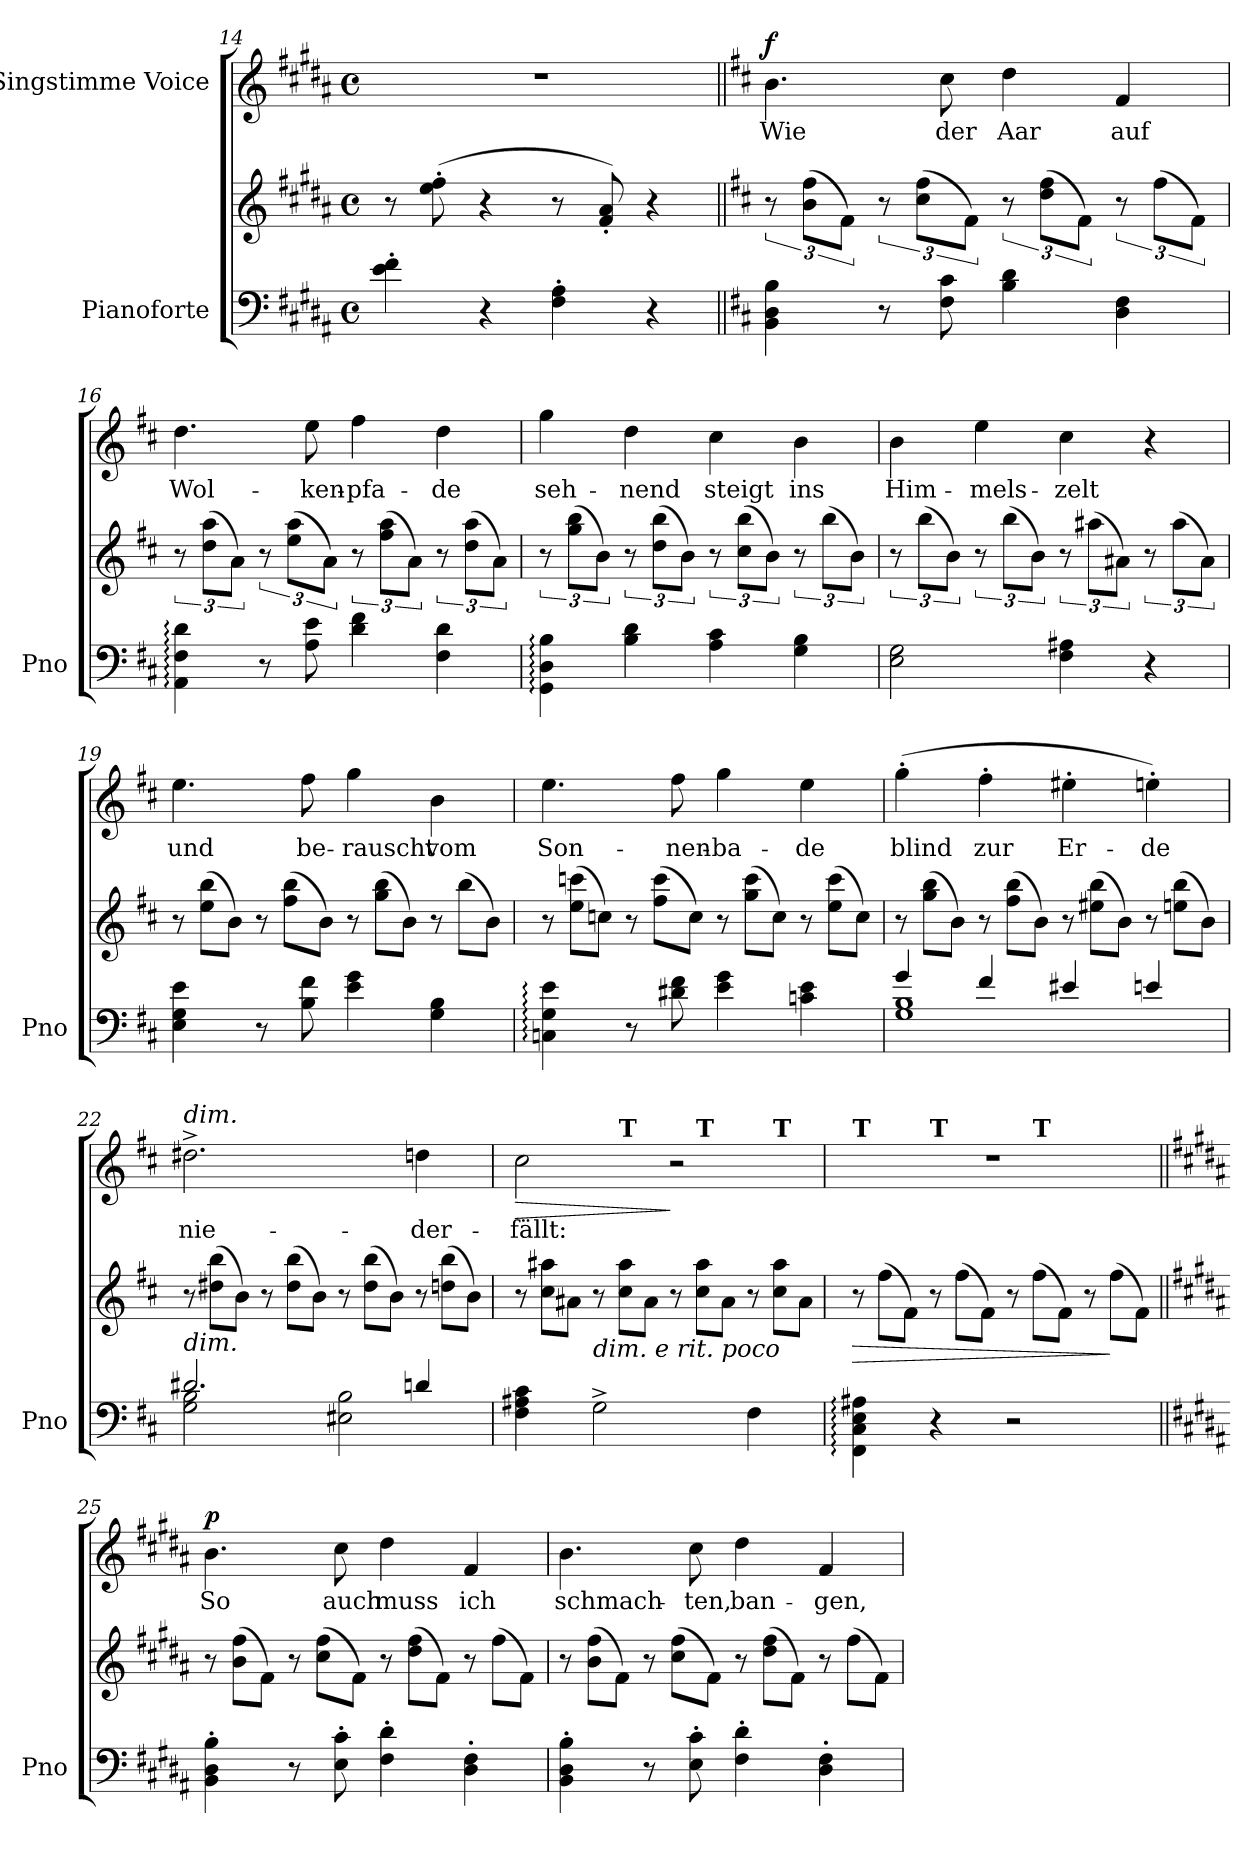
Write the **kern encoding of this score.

**kern	**kern	**dynam	**kern	**text	**dynam
*part2	*part2	*part2	*part1	*part1	*part1
*staff3	*staff2	*staff2/3	*staff1	*staff1	*staff1
*I"Pianoforte	*	*	*I"Singstimme Voice	*	*
*I'Pno	*	*	*	*	*
*clefF4	*clefG2	*	*clefG2	*	*
*k[f#c#g#d#a#]	*k[f#c#g#d#a#]	*	*k[f#c#g#d#a#]	*	*
*M4/4	*M4/4	*	*M4/4	*	*
*met(c)	*met(c)	*	*met(c)	*	*
=14	=14	=14	=14	=14	=14
4e\' 4f#\'	8r	.	1r	.	.
.	(>8ee\' 8ff#\'	.	.	.	.
4r	4r	.	.	.	.
4F#\' 4A#\'	8r	.	.	.	.
.	8f#/' 8a#/')	.	.	.	.
4r	4r	.	.	.	.
!!LO:LB:g=z
=15||	=15||	=15||	=15||	=15||	=15||
*k[f#c#]	*k[f#c#]	*	*k[f#c#]	*	*
!	!	!	!	!LO:LY:b	!LO:DY:a
4BB\ 4D\ 4B\	12r	.	4.b\	Wie	f
.	(>12b\ 12ff#\L	.	.	.	.
.	12f#\J)	.	.	.	.
8r	12r	.	.	.	.
.	(>12cc#\ 12ff#\L	.	.	.	.
!	!	!	!	!LO:LY:b	!
8F#\ 8c#\	.	.	8cc#\	der	.
.	12f#\J)	.	.	.	.
!	!	!	!	!LO:LY:b	!
4B\ 4d\	12r	.	4dd\	Aar	.
.	(>12dd\ 12ff#\L	.	.	.	.
.	12f#\J)	.	.	.	.
!	!	!	!	!LO:LY:b	!
4D\ 4F#\	12r	.	4f#/	auf	.
.	(>12ff#\L	.	.	.	.
.	12f#\J)	.	.	.	.
=16	=16	=16	=16	=16	=16
!	!	!	!	!LO:LY:b	!
4AA\: 4F#\: 4d\:	12r	.	4.dd\	Wol-	.
.	(>12dd\ 12aa\L	.	.	.	.
.	12a\J)	.	.	.	.
8r	12r	.	.	.	.
.	(>12ee\ 12aa\L	.	.	.	.
!	!	!	!	!LO:LY:b	!
8A\ 8e\	.	.	8ee\	-ken-	.
.	12a\J)	.	.	.	.
!	!	!	!	!LO:LY:b	!
4d\ 4f#\	12r	.	4ff#\	-pfa-	.
.	(>12ff#\ 12aa\L	.	.	.	.
.	12a\J)	.	.	.	.
!	!	!	!	!LO:LY:b	!
4F#\ 4d\	12r	.	4dd\	-de	.
.	(>12dd\ 12aa\L	.	.	.	.
.	12a\J)	.	.	.	.
=17	=17	=17	=17	=17	=17
!	!	!	!	!LO:LY:b	!
4GG\: 4D\: 4B\:	12r	.	4gg\	seh-	.
.	(>12gg\ 12bb\L	.	.	.	.
.	12b\J)	.	.	.	.
!	!	!	!	!LO:LY:b	!
4B\ 4d\	12r	.	4dd\	-nend	.
.	(>12dd\ 12bb\L	.	.	.	.
.	12b\J)	.	.	.	.
!	!	!	!	!LO:LY:b	!
4A\ 4c#\	12r	.	4cc#\	steigt	.
.	(>12cc#\ 12bb\L	.	.	.	.
.	12b\J)	.	.	.	.
!	!	!	!	!LO:LY:b	!
4G\ 4B\	12r	.	4b\	ins	.
.	(>12bb\L	.	.	.	.
.	12b\J)	.	.	.	.
=18	=18	=18	=18	=18	=18
!	!	!	!	!LO:LY:b	!
2E\ 2G\	12r	.	4b\	Him-	.
.	(>12bb\L	.	.	.	.
.	12b\J)	.	.	.	.
!	!	!	!	!LO:LY:b	!
.	12r	.	4ee\	-mels-	.
.	(>12bb\L	.	.	.	.
.	12b\J)	.	.	.	.
!	!	!	!	!LO:LY:b	!
4F#\ 4A#X\	12r	.	4cc#\	-zelt	.
.	(>12aa#X\L	.	.	.	.
.	12a#X\J)	.	.	.	.
4r	12r	.	4r	.	.
.	(>12aa#\L	.	.	.	.
.	12a#\J)	.	.	.	.
!!LO:PB:g=z
=19	=19	=19	=19	=19	=19
*	*Xtuplet	*	*	*	*
!	!	!	!	!LO:LY:b	!
4E\ 4G\ 4e\	12r	.	4.ee\	und	.
.	(>12ee\ 12bb\L	.	.	.	.
.	12b\J)	.	.	.	.
8r	12r	.	.	.	.
.	(>12ff#\ 12bb\L	.	.	.	.
!	!	!	!	!LO:LY:b	!
8B\ 8f#\	.	.	8ff#\	be-	.
.	12b\J)	.	.	.	.
!	!	!	!	!LO:LY:b	!
4e\ 4g\	12r	.	4gg\	-rauscht	.
.	(>12gg\ 12bb\L	.	.	.	.
.	12b\J)	.	.	.	.
!	!	!	!	!LO:LY:b	!
4G\ 4B\	12r	.	4b\	vom	.
.	(>12bb\L	.	.	.	.
.	12b\J)	.	.	.	.
=20	=20	=20	=20	=20	=20
!	!	!	!	!LO:LY:b	!
4Cn\: 4G\: 4e\:	12r	.	4.ee\	Son-	.
.	(>12ee\ 12cccn\L	.	.	.	.
.	12ccn\J)	.	.	.	.
8r	12r	.	.	.	.
.	(>12ff#\ 12ccc\L	.	.	.	.
!	!	!	!	!LO:LY:b	!
8d#X\ 8f#\	.	.	8ff#\	-nen-	.
.	12cc\J)	.	.	.	.
!	!	!	!	!LO:LY:b	!
4e\ 4g\	12r	.	4gg\	-ba-	.
.	(>12gg\ 12ccc\L	.	.	.	.
.	12cc\J)	.	.	.	.
!	!	!	!	!LO:LY:b	!
4cn\ 4e\	12r	.	4ee\	-de	.
.	(>12ee\ 12ccc\L	.	.	.	.
.	12cc\J)	.	.	.	.
=21	=21	=21	=21	=21	=21
*^	*	*	*	*	*
!	!	!	!	!	!LO:LY:b	!
4g/	1G 1B	12r	.	(>4gg'\	blind	.
.	.	(>12gg\ 12bb\L	.	.	.	.
.	.	12b\J)	.	.	.	.
!	!	!	!	!	!LO:LY:b	!
4f#/	.	12r	.	4ff#'\	zur	.
.	.	(>12ff#\ 12bb\L	.	.	.	.
.	.	12b\J)	.	.	.	.
!	!	!	!	!	!LO:LY:b	!
4e#X/	.	12r	.	4ee#X'\	Er-	.
.	.	(>12ee#X\ 12bb\L	.	.	.	.
.	.	12b\J)	.	.	.	.
!	!	!	!	!	!LO:LY:b	!
4en/	.	12r	.	4een'\)	-de	.
.	.	(>12een\ 12bb\L	.	.	.	.
.	.	12b\J)	.	.	.	.
=22	=22	=22	=22	=22	=22	=22
!	!	!	!	!LO:TX:a:i:t=dim.	!	!
!	!	!LO:TX:b:i:t=dim.	!	!	!	!
!	!	!	!	!	!LO:LY:b	!
2.d#X/	2G\ 2B\	12r	.	2.dd#X^\	nie-	.
.	.	(>12dd#X\ 12bb\L	.	.	.	.
.	.	12b\J)	.	.	.	.
.	.	12r	.	.	.	.
.	.	(>12dd#\ 12bb\L	.	.	.	.
.	.	12b\J)	.	.	.	.
.	2E#X\ 2B\	12r	.	.	.	.
.	.	(>12dd#\ 12bb\L	.	.	.	.
.	.	12b\J)	.	.	.	.
!	!	!	!	!	!LO:LY:b	!
4dn/	.	12r	.	4ddn\	-der-	.
.	.	(>12ddn\ 12bb\L	.	.	.	.
.	.	12b\J)	.	.	.	.
*v	*v	*	*	*	*	*
!!LO:LB:g=z
=23	=23	=23	=23	=23	=23
!	!	!	!	!LO:LY:b	!LO:HP:b
*	*	*	*^	*	*
*	*	*	*	*^	*	*
*	*	*	*	*	*^	*	*
4F#\ 4A#X\ 4c#\	12r	.	2cc#\	3ryy	3..ryy	3%2ryy	-fällt:	>
.	12cc#\ 12aa#X\L	.	.	.	.	.	.	.
.	12a#X\J	.	.	.	.	.	.	.
!	!LO:TX:b:i:t=dim. e rit. poco	!	!	!	!	!	!	!
2G^\	12r	.	.	.	.	.	.	.
!	!	!	!	!LO:TX:a:B:t=T	!	!	!	!
.	12cc#\ 12aa#\L	.	.	3%2ryy	.	.	.	.
.	12a#\J	.	.	.	.	.	.	.
.	12r	.	2r	.	.	.	.	]
!	!	!	!	!	!LO:TX:a:B:t=T	!	!	!
.	12cc#\ 12aa#\L	.	.	.	3ryy	.	.	.
.	12a#\J	.	.	.	.	6ryy	.	.
4F#\	12r	.	.	.	.	.	.	.
!	!	!	!	!	!	!LO:TX:a:B:t=T	!	!
.	12cc#\ 12aa#\L	.	.	.	.	6ryy	.	.
.	12a#\J	.	.	.	12ryy	.	.	.
=24	=24	=24	=24	=24	=24	=24	=24	=24
!	!	!	!LO:TX:a:B:t=T	!	!	!	!	!
!	!	!LO:HP:b	!	!	!	!	!	!
*	*	*	*	*	*v	*v	*	*
4FF#\: 4C#\: 4E\: 4A#X\:	12r	>	1r	4ryy	3..ryy	.	.
.	(>12ff#\L	.	.	.	.	.	.
.	12f#\J)	.	.	.	.	.	.
!	!	!	!	!LO:TX:a:B:t=T	!	!	!
4r	12r	.	.	2.ryy	.	.	.
.	(>12ff#\L	.	.	.	.	.	.
.	12f#\J)	.	.	.	.	.	.
2r	12r	.	.	.	.	.	.
!	!	!	!	!	!LO:TX:a:B:t=T	!	!
.	(>12ff#\L	.	.	.	3ryy	.	.
.	12f#\J)	.	.	.	.	.	.
.	12r	.	.	.	.	.	.
.	(>12ff#\L	]	.	.	.	.	.
.	12f#\J)	.	.	.	12ryy	.	.
*	*	*	*v	*v	*v	*	*
=25||	=25||	=25||	=25||	=25||	=25||
*k[f#c#g#d#a#]	*k[f#c#g#d#a#]	*	*k[f#c#g#d#a#]	*	*
*	*	*	*^	*	*
*	*	*	*	*^	*	*
!	!	!	!LO:TX:a:B:t=a tempo	!	!	!	!
!	!	!LO:DY:b	!	!	!	!LO:LY:b	!
!	!	!LO:DY:n=1:b	!	!	!	!	!LO:DY:a
*	*	*	*v	*v	*v	*	*
4BB\' 4D#\' 4B\'	12r	p other-dynamics	4.b\	So	p
.	(>12b\ 12ff#\L	.	.	.	.
.	12f#\J)	.	.	.	.
8r	12r	.	.	.	.
.	(>12cc#\ 12ff#\L	.	.	.	.
!	!	!	!	!LO:LY:b	!
8E\' 8c#\'	.	.	8cc#\	auch	.
.	12f#\J)	.	.	.	.
!	!	!	!	!LO:LY:b	!
4F#\' 4d#\'	12r	.	4dd#\	muss	.
.	(>12dd#\ 12ff#\L	.	.	.	.
.	12f#\J)	.	.	.	.
!	!	!	!	!LO:LY:b	!
4D#\' 4F#\'	12r	.	4f#/	ich	.
.	(>12ff#\L	.	.	.	.
.	12f#\J)	.	.	.	.
=26	=26	=26	=26	=26	=26
!	!	!	!	!LO:LY:b	!
4BB\' 4D#\' 4B\'	12r	.	4.b\	schmach-	.
.	(>12b\ 12ff#\L	.	.	.	.
.	12f#\J)	.	.	.	.
8r	12r	.	.	.	.
.	(>12cc#\ 12ff#\L	.	.	.	.
!	!	!	!	!LO:LY:b	!
8E\' 8c#\'	.	.	8cc#\	-ten,	.
.	12f#\J)	.	.	.	.
!	!	!	!	!LO:LY:b	!
4F#\' 4d#\'	12r	.	4dd#\	ban-	.
.	(>12dd#\ 12ff#\L	.	.	.	.
.	12f#\J)	.	.	.	.
!	!	!	!	!LO:LY:b	!
4D#\' 4F#\'	12r	.	4f#/	-gen,	.
.	(>12ff#\L	.	.	.	.
.	12f#\J)	.	.	.	.
=	=	=	=	=	=
*-	*-	*-	*-	*-	*-
